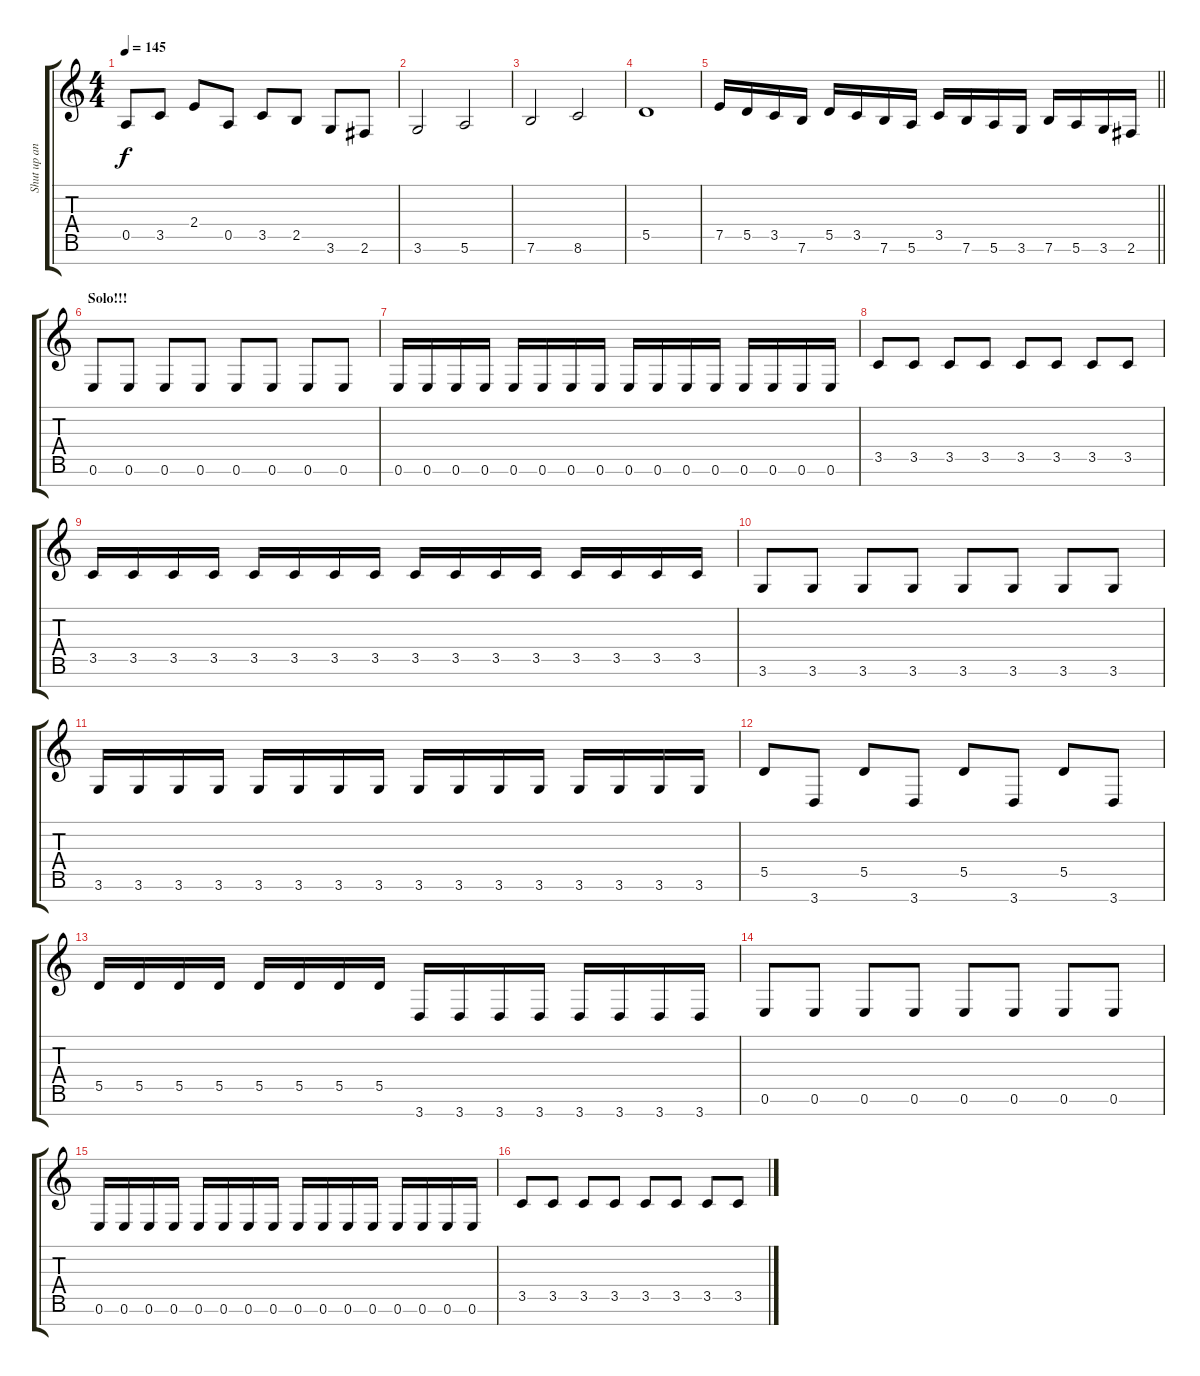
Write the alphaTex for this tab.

\track ("Shut up and dance!" "Shut up an") {instrument electricbassfinger}
\staff {score tabs}
\tuning (E4 B3 G3 D3 A2 E2 B1) {hide}
\ts (4 4)
\tempo 145
\clef g2
\ks c
0.5.8{dy f} 3.5.8 2.4.8 0.5.8 3.5.8 2.5.8 3.6.8 2.6.8 |
3.6.2 5.6.2 |
7.6.2 8.6.2 |
5.5.1 |
\barLineRight lightlight
7.5.16 5.5.16 3.5.16 7.6.16 5.5.16 3.5.16 7.6.16 5.6.16 3.5.16 7.6.16 5.6.16 3.6.16 7.6.16 5.6.16 3.6.16 2.6.16 |
\section ("" "Solo!!!")
0.6.8{volume 6} 0.6.8 0.6.8 0.6.8 0.6.8 0.6.8 0.6.8 0.6.8 |
0.6.16 0.6.16 0.6.16 0.6.16 0.6.16 0.6.16 0.6.16 0.6.16 0.6.16 0.6.16 0.6.16 0.6.16 0.6.16 0.6.16 0.6.16 0.6.16 |
3.5.8 3.5.8 3.5.8 3.5.8 3.5.8 3.5.8 3.5.8 3.5.8 |
3.5.16 3.5.16 3.5.16 3.5.16 3.5.16 3.5.16 3.5.16 3.5.16 3.5.16 3.5.16 3.5.16 3.5.16 3.5.16 3.5.16 3.5.16 3.5.16 |
3.6.8 3.6.8 3.6.8 3.6.8 3.6.8 3.6.8 3.6.8 3.6.8 |
3.6.16 3.6.16 3.6.16 3.6.16 3.6.16 3.6.16 3.6.16 3.6.16 3.6.16 3.6.16 3.6.16 3.6.16 3.6.16 3.6.16 3.6.16 3.6.16 |
5.5.8 3.7.8 5.5.8 3.7.8 5.5.8 3.7.8 5.5.8 3.7.8 |
5.5.16 5.5.16 5.5.16 5.5.16 5.5.16 5.5.16 5.5.16 5.5.16 3.7.16 3.7.16 3.7.16 3.7.16 3.7.16 3.7.16 3.7.16 3.7.16 |
0.6.8{volume 8} 0.6.8 0.6.8 0.6.8 0.6.8 0.6.8 0.6.8 0.6.8 |
0.6.16 0.6.16 0.6.16 0.6.16 0.6.16 0.6.16 0.6.16 0.6.16 0.6.16 0.6.16 0.6.16 0.6.16 0.6.16 0.6.16 0.6.16 0.6.16 |
3.5.8 3.5.8 3.5.8 3.5.8 3.5.8 3.5.8 3.5.8 3.5.8
